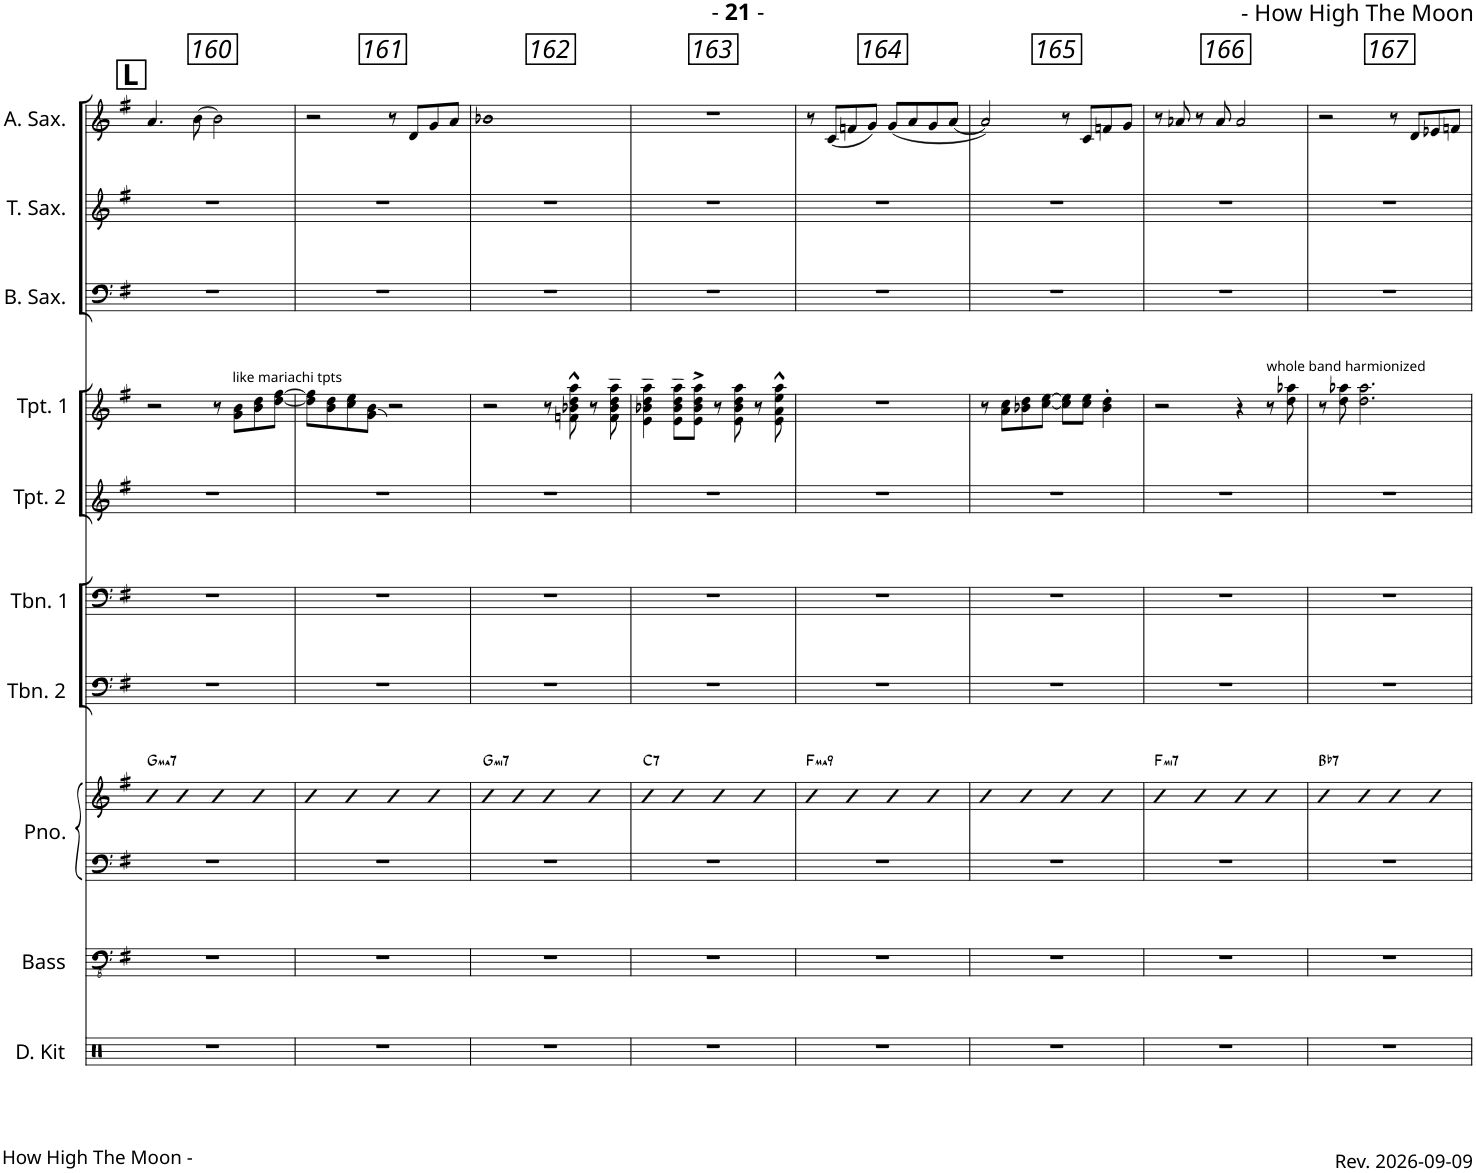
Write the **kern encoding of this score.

**kern	**kern	**kern	**kern	**harte	**kern	**kern	**kern	**kern	**kern	**kern	**kern
*part10	*part9	*part8	*part8	*part8	*part7	*part6	*part5	*part4	*part3	*part2	*part1
*staff11	*staff10	*staff9	*staff8	*	*staff7	*staff6	*staff5	*staff4	*staff3	*staff2	*staff1
*I"Drum Kit	*I"Acoustic Bass	*I"Piano	*	*	*I"Trombone 2	*I"Trombone 1	*I"Trumpet 2	*I"Trumpet 1	*I"Baritone Sax	*I"Tenor Sax	*I"Alto Sax
*I'D. Kit	*I'Bass	*I'Pno.	*	*	*I'Tbn. 2	*I'Tbn. 1	*I'Tpt. 2	*I'Tpt. 1	*I'B. Sax.	*I'T. Sax.	*I'A. Sax.
!!LO:PB:g=z
*clefX	*clefFv4	*clefF4	*clefG2	*	*clefF4	*clefF4	*clefG2	*clefG2	*clefF4	*clefG2	*clefG2
*	*	*	*	*	*	*	*Trd1c2	*Trd1c2	*Trd12c21	*Trd8c14	*Trd5c9
*k[]	*k[f#]	*k[f#]	*k[f#]	*	*k[f#]	*k[f#]	*k[f#]	*k[f#]	*k[f#]	*k[f#]	*k[f#]
*M2/2	*M2/2	*M2/2	*M2/2	*	*M2/2	*M2/2	*M2/2	*M2/2	*M2/2	*M2/2	*M2/2
*met(c|)	*met(c|)	*met(c|)	*met(c|)	*	*met(c|)	*met(c|)	*met(c|)	*met(c|)	*met(c|)	*met(c|)	*met(c|)
!!LO:REH:place=s1:a:B:cj:fs=14:t=L
=160	=160	=160	=160	=160	=160	=160	=160	=160	=160	=160	=160
!	!	!	!	!LO:H:kt=ma7	!	!	!	!	!	!	!
1r	1r	1r	4b	G:maj7	1r	1r	1r	2r	1r	1r	4.a/
.	.	.	4b	.	.	.	.	.	.	.	.
.	.	.	.	.	.	.	.	.	.	.	[8b\
.	.	.	4b	.	.	.	.	8r	.	.	2b\]
!	!	!	!	!	!	!	!	!LO:TX:a:t=like mariachi tpts	!	!	!
.	.	.	.	.	.	.	.	8g\ 8b\L	.	.	.
.	.	.	4b	.	.	.	.	8b\ 8dd\	.	.	.
.	.	.	.	.	.	.	.	[8dd\ [8ff#\J	.	.	.
=161	=161	=161	=161	=161	=161	=161	=161	=161	=161	=161	=161
1r	1r	1r	4b	.	1r	1r	1r	8dd\] 8ff#\]L	1r	1r	2r
.	.	.	.	.	.	.	.	8b\ 8dd\	.	.	.
.	.	.	4b	.	.	.	.	8cc\ 8ee\	.	.	.
.	.	.	.	.	.	.	.	8g\ 8b\J	.	.	.
.	.	.	4b	.	.	.	.	2r	.	.	8r
.	.	.	.	.	.	.	.	.	.	.	8d/L
.	.	.	4b	.	.	.	.	.	.	.	8g/
.	.	.	.	.	.	.	.	.	.	.	8a/J
=162	=162	=162	=162	=162	=162	=162	=162	=162	=162	=162	=162
!	!	!	!	!LO:H:kt=mi7	!	!	!	!	!	!	!
1r	1r	1r	4bn	G:min7	1r	1r	1r	2r	1r	1r	1b-X
.	.	.	4b	.	.	.	.	.	.	.	.
.	.	.	4b	.	.	.	.	8r	.	.	.
.	.	.	.	.	.	.	.	8fn\^^ 8b-X\^^ 8dd\^^ 8aa\^^	.	.	.
.	.	.	4b	.	.	.	.	8r	.	.	.
.	.	.	.	.	.	.	.	8f\~ 8b-\~ 8dd\~ 8aa\~	.	.	.
=163	=163	=163	=163	=163	=163	=163	=163	=163	=163	=163	=163
!	!	!	!	!LO:H:kt=7	!	!	!	!	!	!	!
1r	1r	1r	4bn	C:7	1r	1r	1r	4e\~ 4b-X\~ 4dd\~ 4aa\~	1r	1r	1r
.	.	.	4b	.	.	.	.	8e\~ 8b-\~ 8dd\~ 8aa\~L	.	.	.
.	.	.	.	.	.	.	.	8e\^ 8b-\^ 8dd\^ 8aa\^J	.	.	.
.	.	.	4b	.	.	.	.	8r	.	.	.
.	.	.	.	.	.	.	.	8e\ 8b-\ 8dd\ 8aa\	.	.	.
.	.	.	4b	.	.	.	.	8r	.	.	.
.	.	.	.	.	.	.	.	8e\^^ 8a\^^ 8ee\^^ 8aa\^^	.	.	.
=164	=164	=164	=164	=164	=164	=164	=164	=164	=164	=164	=164
!	!	!	!	!LO:H:kt=ma9	!	!	!	!	!	!	!
1r	1r	1r	4b	F:maj9	1r	1r	1r	1r	1r	1r	8r
.	.	.	.	.	.	.	.	.	.	.	(8c/L
.	.	.	4b	.	.	.	.	.	.	.	8fn/
.	.	.	.	.	.	.	.	.	.	.	8g/J)
.	.	.	4b	.	.	.	.	.	.	.	(8g/L
.	.	.	.	.	.	.	.	.	.	.	8a/
.	.	.	4b	.	.	.	.	.	.	.	8g/
.	.	.	.	.	.	.	.	.	.	.	[8a/J
=165	=165	=165	=165	=165	=165	=165	=165	=165	=165	=165	=165
1r	1r	1r	4b	.	1r	1r	1r	8r	1r	1r	2a/])
.	.	.	.	.	.	.	.	8a\ 8cc\L	.	.	.
.	.	.	4b	.	.	.	.	8b-X\ 8dd\	.	.	.
.	.	.	.	.	.	.	.	[8cc\ [8ee\J	.	.	.
.	.	.	4b	.	.	.	.	8cc\] 8ee\]L	.	.	8r
.	.	.	.	.	.	.	.	8cc\ 8ee\J	.	.	8c/L
.	.	.	4b	.	.	.	.	4b-\' 4dd\'	.	.	8fn/
.	.	.	.	.	.	.	.	.	.	.	8g/J
=166	=166	=166	=166	=166	=166	=166	=166	=166	=166	=166	=166
!	!	!	!	!LO:H:kt=mi7	!	!	!	!	!	!	!
1r	1r	1r	4b	F:min7	1r	1r	1r	2r	1r	1r	8r
.	.	.	.	.	.	.	.	.	.	.	8a-X/
.	.	.	4b	.	.	.	.	.	.	.	8r
.	.	.	.	.	.	.	.	.	.	.	8a-/
.	.	.	4b	.	.	.	.	4r	.	.	2a-/
!	!	!	!	!	!	!	!	!LO:TX:a:t=whole band harmionized	!	!	!
.	.	.	4b	.	.	.	.	8r	.	.	.
.	.	.	.	.	.	.	.	8dd\ 8aa-X\	.	.	.
=167	=167	=167	=167	=167	=167	=167	=167	=167	=167	=167	=167
!	!	!	!	!LO:H:kt=7	!	!	!	!	!	!	!
1r	1r	1r	4bn	Bb:7	1r	1r	1r	8r	1r	1r	2r
.	.	.	.	.	.	.	.	8dd\ 8aa-X\	.	.	.
.	.	.	4b	.	.	.	.	2.dd\ 2.aa-\	.	.	.
.	.	.	4b	.	.	.	.	.	.	.	8r
.	.	.	.	.	.	.	.	.	.	.	8d/L
.	.	.	4b	.	.	.	.	.	.	.	8e-X/
.	.	.	.	.	.	.	.	.	.	.	8fn/J
=	=	=	=	=	=	=	=	=	=	=	=
*-	*-	*-	*-	*-	*-	*-	*-	*-	*-	*-	*-
